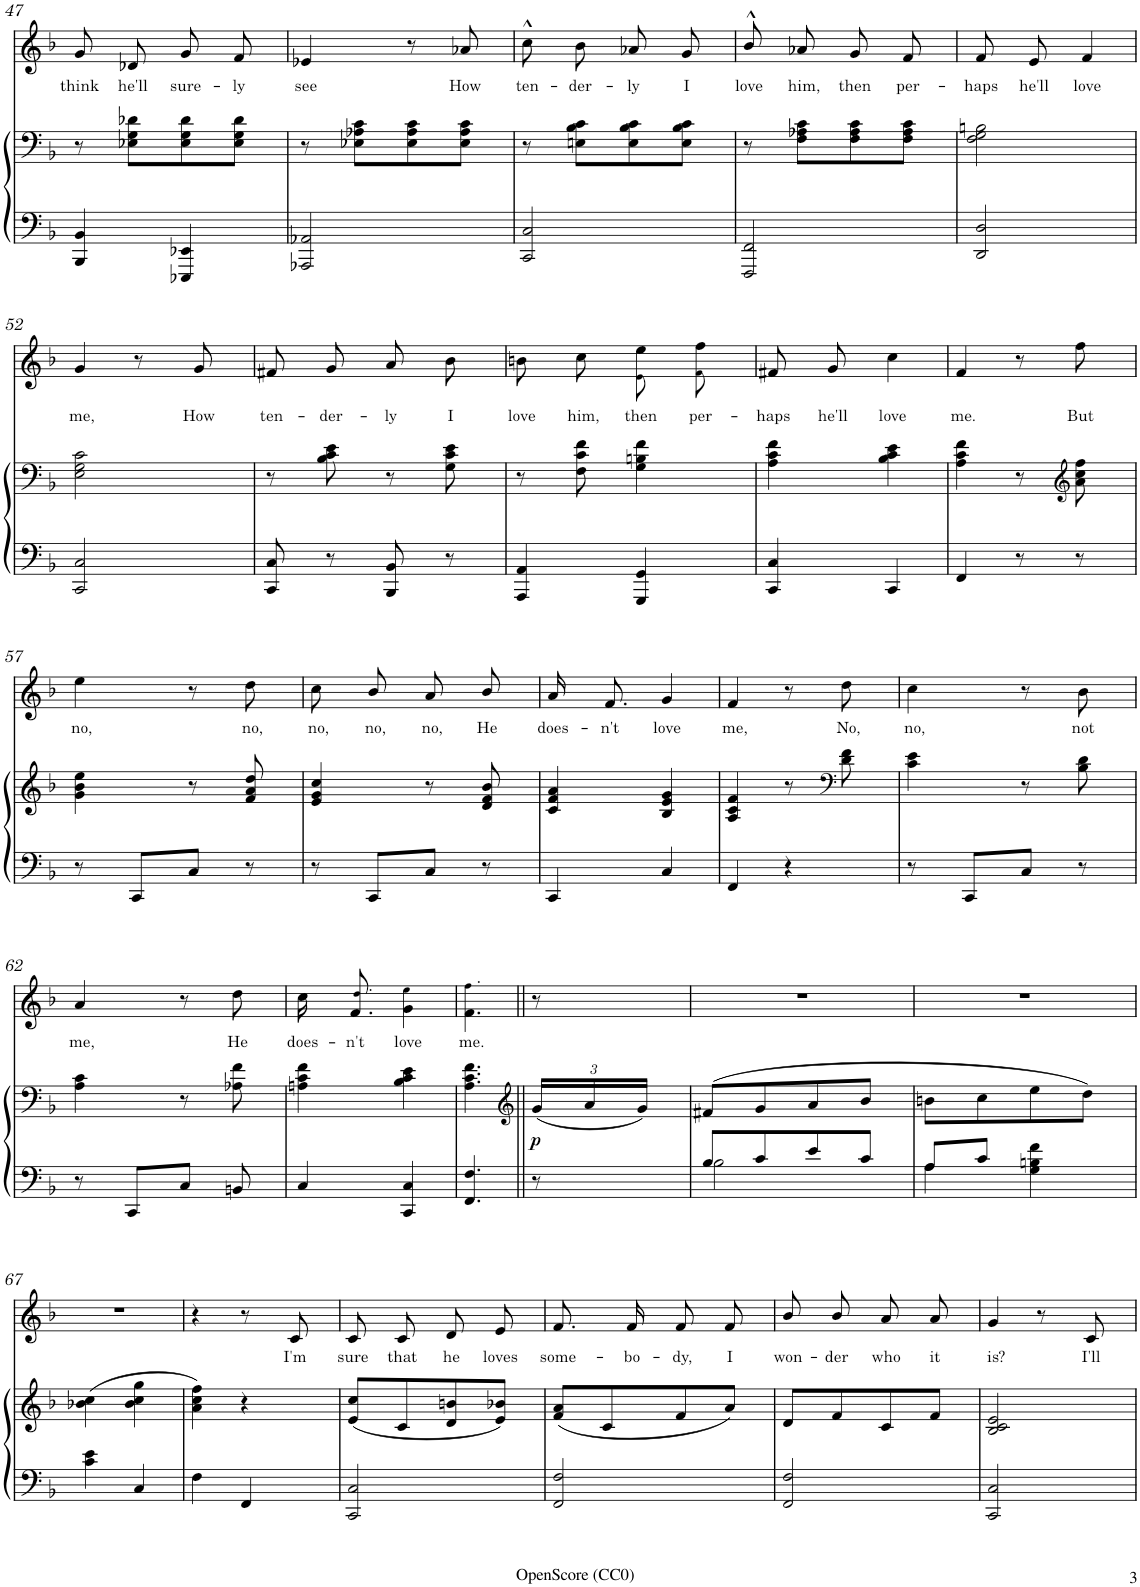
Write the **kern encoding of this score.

**kern	**kern	**dynam	**kern	**text
*part2	*part2	*part2	*part1	*part1
*staff3	*staff2	*staff2/3	*staff1	*staff1
*I"Piano	*	*	*I"Voice	*
*I'Pno	*	*	*	*
!!LO:PB:g=z
*clefF4	*clefF4	*	*clefG2	*
*k[b-]	*k[b-]	*	*k[b-]	*
*M2/4	*M2/4	*	*M2/4	*
=47	=47	=47	=47	=47
!	!	!	!	!LO:LY:b
4BBB-/ 4BB-/	8r	.	8g/L	think
!	!	!	!	!LO:LY:b
.	8E-X\ 8G\ 8d-X\L	.	8d-X/J	he'll
!	!	!	!	!LO:LY:b
4EEE-X/ 4EE-X/	8E-\ 8G\ 8d-\	.	8g/L	sure-
!	!	!	!	!LO:LY:b
.	8E-\ 8G\ 8d-\J	.	8f/J	-ly
=48	=48	=48	=48	=48
!	!	!	!	!LO:LY:b
2AAA-X/ 2AA-X/	8r	.	4e-X/	see
.	8E-X\ 8A-X\ 8c\L	.	.	.
.	8E-\ 8A-\ 8c\	.	8r	.
!	!	!	!	!LO:LY:b
.	8E-\ 8A-\ 8c\J	.	8a-X/	How
=49	=49	=49	=49	=49
!	!	!	!	!LO:LY:b
2CC/ 2C/	8r	.	8cc^^\L	ten-
!	!	!	!	!LO:LY:b
.	8En\ 8B-\ 8c\L	.	8b-\J	-der-
!	!	!	!	!LO:LY:b
.	8E\ 8B-\ 8c\	.	8a-X/L	-ly
!	!	!	!	!LO:LY:b
.	8E\ 8B-\ 8c\J	.	8g/J	I
=50	=50	=50	=50	=50
!	!	!	!	!LO:LY:b
2FFF/ 2FF/	8r	.	8b-^^/L	love
!	!	!	!	!LO:LY:b
.	8F\ 8A-X\ 8c\L	.	8a-X/J	him,
!	!	!	!	!LO:LY:b
.	8F\ 8A-\ 8c\	.	8g/L	then
!	!	!	!	!LO:LY:b
.	8F\ 8A-\ 8c\J	.	8f/J	per-
=51	=51	=51	=51	=51
!	!	!	!	!LO:LY:b
2DD/ 2D/	2F\ 2G\ 2Bn\	.	8f/L	-haps
!	!	!	!	!LO:LY:b
.	.	.	8e/J	he'll
!	!	!	!	!LO:LY:b
.	.	.	4f/	love
!!LO:LB:g=z
=52	=52	=52	=52	=52
!	!	!	!	!LO:LY:b
2CC/ 2C/	2E\ 2G\ 2c\	.	4g/	me,
.	.	.	8r	.
!	!	!	!	!LO:LY:b
.	.	.	8g/	How
=53	=53	=53	=53	=53
!	!	!	!	!LO:LY:b
8CC/ 8C/	8r	.	8f#X/L	ten-
!	!	!	!	!LO:LY:b
8r	8B-\ 8c\ 8e\	.	8g/J	-der-
!	!	!	!	!LO:LY:b
8BBB-/ 8BB-/	8r	.	8a/L	-ly
!	!	!	!	!LO:LY:b
8r	8G\ 8c\ 8e\	.	8b-/J	I
=54	=54	=54	=54	=54
!	!	!	!	!LO:LY:b
4AAA/ 4AA/	8r	.	8bn\L	love
!	!	!	!	!LO:LY:b
.	8F\ 8c\ 8f\	.	8cc\J	him,
!	!	!	!	!LO:LY:b
4GGG/ 4GG/	4G\ 4Bn\ 4f\	.	8e\ 8ee\L	then
!	!	!	!	!LO:LY:b
.	.	.	8f\ 8ff\J	per-
=55	=55	=55	=55	=55
!	!	!	!	!LO:LY:b
4CC/ 4C/	4A\ 4c\ 4f\	.	8f#X/L	-haps
!	!	!	!	!LO:LY:b
.	.	.	8g/J	he'll
!	!	!	!	!LO:LY:b
4CC/	4B-\ 4c\ 4e\	.	4cc\	love
=56	=56	=56	=56	=56
!	!	!	!	!LO:LY:b
4FF/	4A\ 4c\ 4f\	.	4f/	me.
8r	8r	.	8r	.
*	*clefG2	*	*	*
!	!	!	!	!LO:LY:b
8r	8a\ 8cc\ 8ff\	.	8ff\	But
!!LO:LB:g=z
=57	=57	=57	=57	=57
!	!	!	!	!LO:LY:b
8r	4g\ 4b-\ 4ee\	.	4ee\	no,
8CC/L	.	.	.	.
8C/J	8r	.	8r	.
!	!	!	!	!LO:LY:b
8r	8f/ 8a/ 8dd/	.	8dd\	no,
=58	=58	=58	=58	=58
!	!	!	!	!LO:LY:b
8r	4e/ 4g/ 4cc/	.	8cc\L	no,
!	!	!	!	!LO:LY:b
8CC/L	.	.	8b-\J	no,
!	!	!	!	!LO:LY:b
8C/J	8r	.	8a/L	no,
!	!	!	!	!LO:LY:b
8r	8d/ 8f/ 8b-/	.	8b-/J	He
=59	=59	=59	=59	=59
!	!	!	!	!LO:LY:b
4CC/	4c/ 4f/ 4a/	.	16a/KL	does-
!	!	!	!	!LO:LY:b
.	.	.	8.f/J	-n't
!	!	!	!	!LO:LY:b
4C/	4B-/ 4e/ 4g/	.	4g/	love
=60	=60	=60	=60	=60
!	!	!	!	!LO:LY:b
4FF/	4A/ 4c/ 4f/	.	4f/	me,
4r	8r	.	8r	.
*	*clefF4	*	*	*
!	!	!	!	!LO:LY:b
.	8d\ 8f\	.	8dd\	No,
=61	=61	=61	=61	=61
!	!	!	!	!LO:LY:b
8r	4c\ 4e\	.	4cc\	no,
8CC/L	.	.	.	.
8C/J	8r	.	8r	.
!	!	!	!	!LO:LY:b
8r	8B-\ 8d\	.	8b-\	not
!!LO:LB:g=z
=62	=62	=62	=62	=62
!	!	!	!	!LO:LY:b
8r	4A\ 4c\	.	4a/	me,
8CC/L	.	.	.	.
8C/J	8r	.	8r	.
!	!	!	!	!LO:LY:b
8BBn/	8A-X\ 8f\	.	8dd\	He
=63	=63	=63	=63	=63
!	!	!	!	!LO:LY:b
4C/	4An\ 4c\ 4f\	.	16cc\KL	does-
!	!	!	!	!LO:LY:b
.	.	.	8.f\ 8.dd\J	-n't
!	!	!	!	!LO:LY:b
4CC/ 4C/	4B-\ 4c\ 4e\	.	4g\ 4ee\	love
=64	=64	=64	=64	=64
!	!	!	!	!LO:LY:b
4.FF/ 4.F/	4.A\ 4.c\ 4.f\	.	4.f\ 4.ff\	me.
=64X2||	=64X2||	=64X2||	=64X2||	=64X2||
*	*clefG2	*	*	*
*	*Xbrackettup	*	*	*
!	!	!LO:DY:b	!	!
8r	(24g/LL	p	8r	.
.	24a/	.	.	.
.	24g/JJ)	.	.	.
=65	=65	=65	=65	=65
*^	*	*	*	*
8B-/L	2B-\	(8f#X/L	.	2r	.
8c/	.	8g/	.	.	.
8e/	.	8a/	.	.	.
8c/J	.	8b-/J	.	.	.
=66	=66	=66	=66	=66	=66
8A/L	4A\	8bn\L	.	2r	.
8c/J	.	8cc\	.	.	.
4G\ 4Bn\ 4f\	4ryy	8ee\	.	.	.
.	.	8dd\J)	.	.	.
*v	*v	*	*	*	*
!!LO:LB:g=z
=67	=67	=67	=67	=67
4c\ 4e\	(4b-X\ 4cc\	.	2r	.
4C/	4b-\ 4cc\ 4gg\	.	.	.
=68	=68	=68	=68	=68
4F\	4a\ 4cc\ 4ff\)	.	4r	.
4FF/	4r	.	8r	.
!	!	!	!	!LO:LY:b
.	.	.	8c/	I'm
=69	=69	=69	=69	=69
!	!	!	!	!LO:LY:b
2CC/ 2C/	(8e/ 8cc/L	.	8c/L	sure
!	!	!	!	!LO:LY:b
.	8c/	.	8c/J	that
!	!	!	!	!LO:LY:b
.	8d/ 8bn/	.	8d/L	he
!	!	!	!	!LO:LY:b
.	8e/ 8b-X/J)	.	8e/J	loves
=70	=70	=70	=70	=70
!	!	!	!	!LO:LY:b
2FF/ 2F/	(8f/ 8a/L	.	8.f/L	some-
.	8c/	.	.	.
!	!	!	!	!LO:LY:b
.	.	.	16f/Jk	-bo-
!	!	!	!	!LO:LY:b
.	8f/	.	8f/L	-dy,
!	!	!	!	!LO:LY:b
.	8a/J)	.	8f/J	I
=71	=71	=71	=71	=71
!	!	!	!	!LO:LY:b
2FF/ 2F/	8d/L	.	8b-/L	won-
!	!	!	!	!LO:LY:b
.	8f/	.	8b-/J	-der
!	!	!	!	!LO:LY:b
.	8c/	.	8a/L	who
!	!	!	!	!LO:LY:b
.	8f/J	.	8a/J	it
=72	=72	=72	=72	=72
!	!	!	!	!LO:LY:b
2CC/ 2C/	2B-/ 2c/ 2e/	.	4g/	is?
.	.	.	8r	.
!	!	!	!	!LO:LY:b
.	.	.	8c/	I'll
=	=	=	=	=
*-	*-	*-	*-	*-
